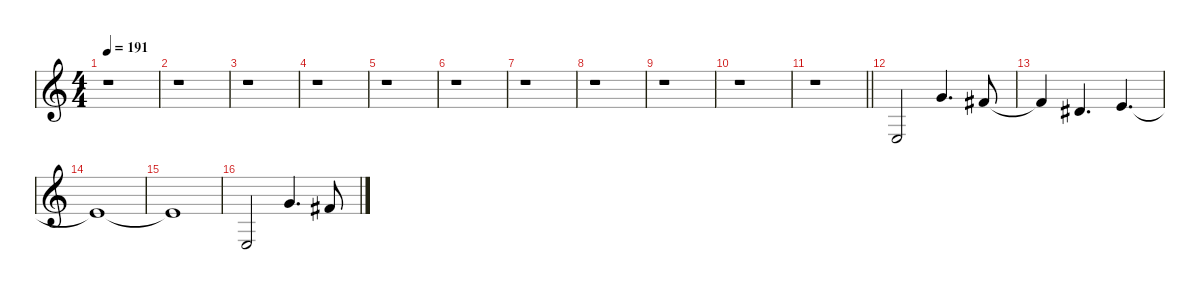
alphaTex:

\defaultSystemsLayout 4
\hideDynamics
\bracketExtendMode nobrackets
\singleTrackTrackNamePolicy hidden
\multiTrackTrackNamePolicy hidden
\firstSystemTrackNameMode fullname
\firstSystemTrackNameOrientation horizontal
\otherSystemsTrackNameOrientation horizontal
\track ("Rhodes piano" "el.pno.") {instrument electricpiano1}
\staff {score}
\tuning (E4 B3 G3 D3 A2 E2 B1)
\ts (4 4)
\tempo 191
\clef g2
\ks c
r.1{dy mf beam Down} |
r.1{beam Down} |
r.1{beam Down} |
r.1{beam Down} |
r.1{beam Down} |
r.1{beam Down} |
r.1{beam Down} |
r.1{beam Down} |
r.1{beam Down} |
r.1{beam Down} |
\barLineRight lightlight
r.1{beam Down} |
2.4.2{dy f beam Up} 3.1.4{d beam Up} 2.1{acc #}.8{beam Up} |
2.1{t acc #}.4{beam Up} 4.2{acc #}.4{d beam Up} 5.2.4{d beam Up} |
5.2{t}.1{beam Up} |
5.2{t}.1{beam Up} |
2.4.2{beam Up} 3.1.4{d beam Up} 2.1{acc #}.8{beam Up}
